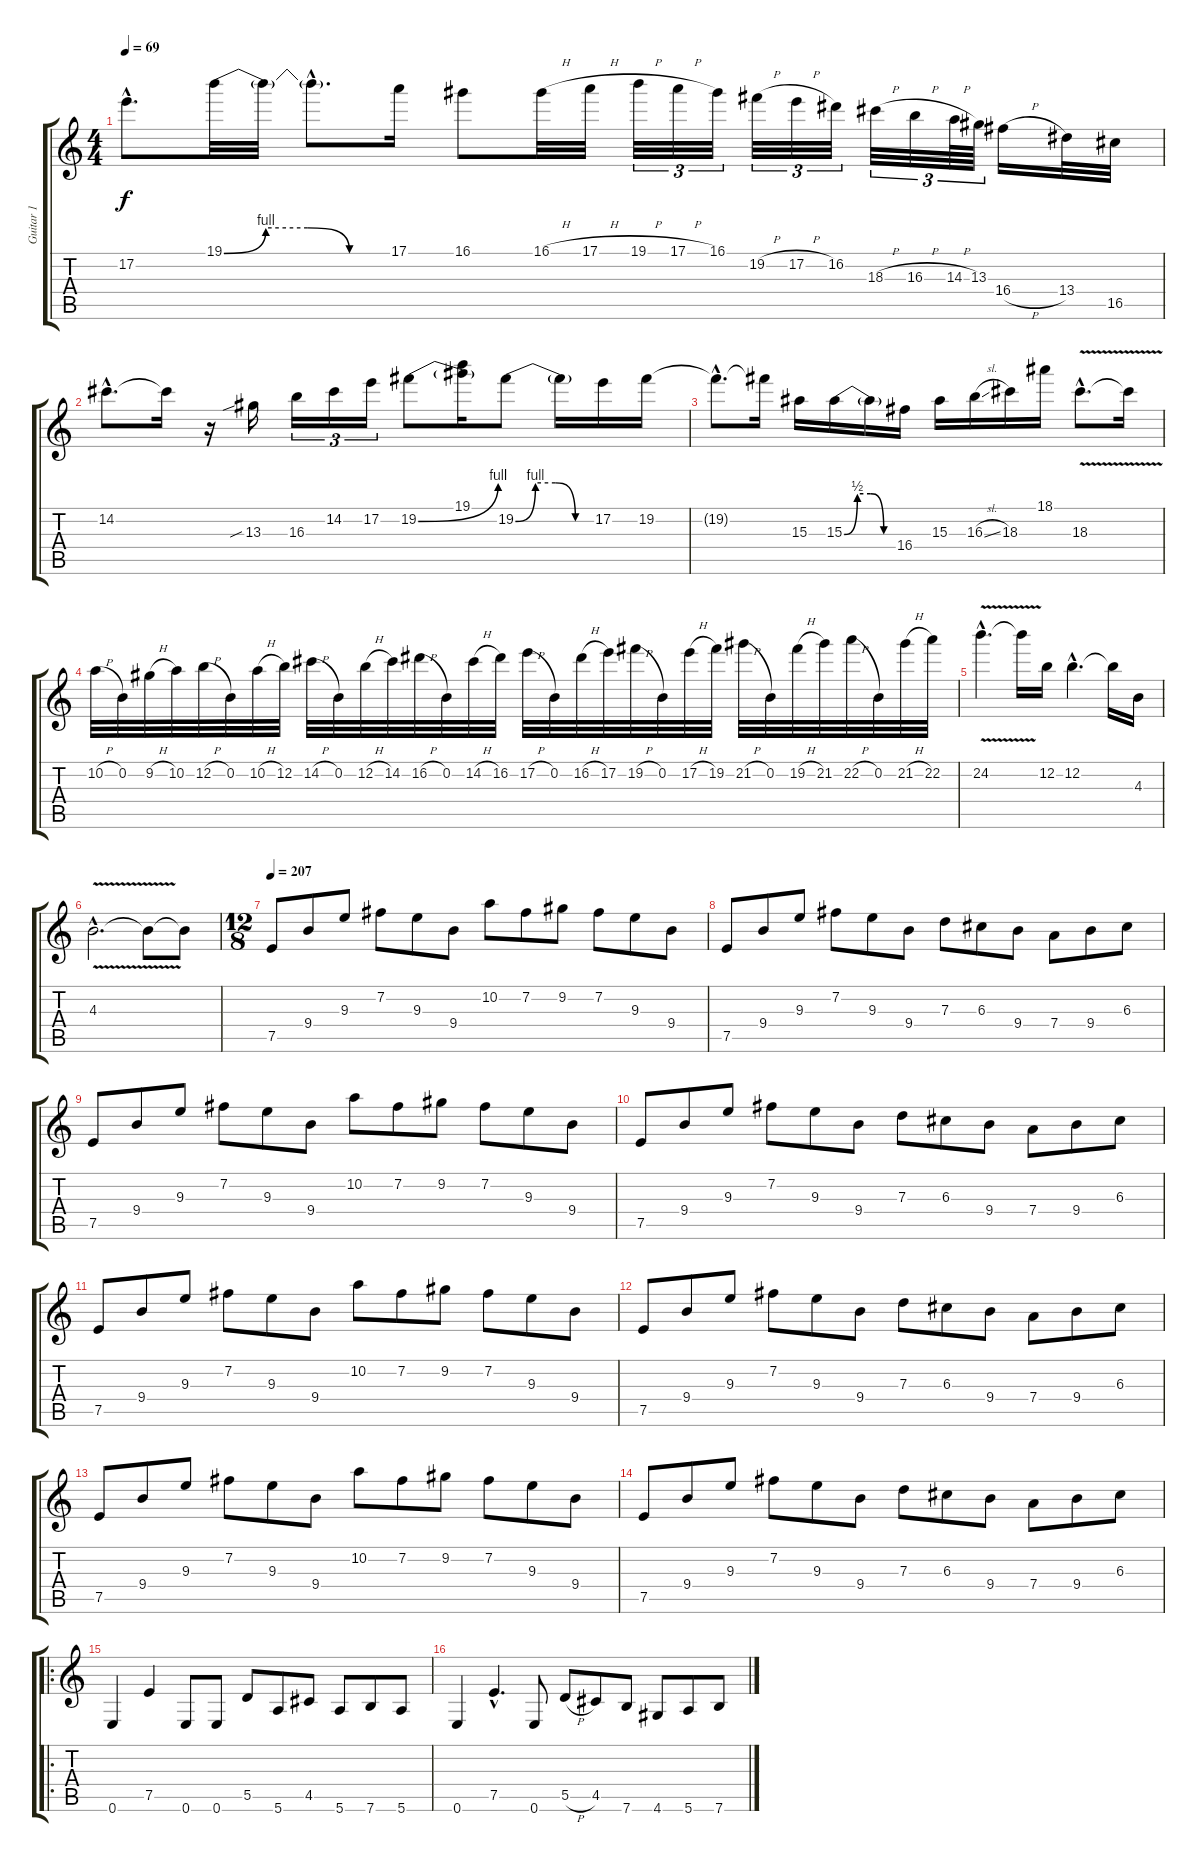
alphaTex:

\track ("Guitar 1" "Guitar 1") {instrument distortionguitar}
\staff {score tabs}
\tuning (E4 B3 G3 D3 A2 E2) {hide}
\ts (4 4)
\tempo 69
\clef g2
\ks c
17.2{hac}.8{d dy f} 19.1{be (custom 0 0 15 4 30 4 45 0 60 0)}.32 19.1{t}.32 19.1{hac t}.8{d} 17.1.16 16.1.8 16.1{h}.32 17.1{h}.32 19.1{h}.32{tu (3 2)} 17.1{h}.32{tu (3 2)} 16.1.32{tu (3 2)} 19.2{h}.32{tu (3 2)} 17.2{h}.32{tu (3 2)} 16.2.32{tu (3 2)} 18.3{h}.32{tu (3 2)} 16.3{h}.32{tu (3 2)} 14.3{h}.64{tu (3 2)} 13.3.64{tu (3 2)} 16.4{h}.16 13.4.32 16.5.32 |
14.2{hac}.8{d} 14.2{t}.16 r.16 13.3{sib}.16 16.3.16{tu (3 2)} 14.2.16{tu (3 2)} 17.2.16{tu (3 2)} 19.2{be (bend 0 0 60 4)}.8 (19.1 19.2{t}).16 19.2{be (custom 0 0 15 4 30 4 45 0 60 0)}.8 19.2{t}.16 17.2.16 19.2.16 |
19.2{hac t}.8{d} 19.2{t}.16 15.3.16 15.3{be (custom 0 0 15 2 30 2 45 0 60 0)}.16 15.3{t}.16 16.4.16 15.3.16 16.3{sl}.16 18.3.16 18.1.16 18.3{v hac}.8{d} 18.3{t}.16 |
10.2{h}.32 0.2.32 9.2{h}.32 10.2.32 12.2{h}.32 0.2.32 10.2{h}.32 12.2.32 14.2{h}.32 0.2.32 12.2{h}.32 14.2.32 16.2{h}.32 0.2.32 14.2{h}.32 16.2.32 17.2{h}.32 0.2.32 16.2{h}.32 17.2.32 19.2{h}.32 0.2.32 17.2{h}.32 19.2.32 21.2{h}.32 0.2.32 19.2{h}.32 21.2.32 22.2{h}.32 0.2.32 21.2{h}.32 22.2.32 |
24.2{v hac}.4{d} 24.2{t}.16 12.2.16 12.2{hac}.4{d} 12.2{t}.16 4.3.16 |
4.3{v hac}.2{d} 4.3{t}.8 4.3{t}.8 |
\ts (12 8)
\tempo 207
7.5.8{volume 11} 9.4.8 9.3.8 7.2.8 9.3.8 9.4.8 10.2.8 7.2.8 9.2.8 7.2.8 9.3.8 9.4.8 |
7.5.8 9.4.8 9.3.8 7.2.8 9.3.8 9.4.8 7.3.8 6.3.8 9.4.8 7.4.8 9.4.8 6.3.8 |
7.5.8 9.4.8 9.3.8 7.2.8 9.3.8 9.4.8 10.2.8 7.2.8 9.2.8 7.2.8 9.3.8 9.4.8 |
7.5.8 9.4.8 9.3.8 7.2.8 9.3.8 9.4.8 7.3.8 6.3.8 9.4.8 7.4.8 9.4.8 6.3.8 |
7.5.8 9.4.8 9.3.8 7.2.8 9.3.8 9.4.8 10.2.8 7.2.8 9.2.8 7.2.8 9.3.8 9.4.8 |
7.5.8 9.4.8 9.3.8 7.2.8 9.3.8 9.4.8 7.3.8 6.3.8 9.4.8 7.4.8 9.4.8 6.3.8 |
7.5.8 9.4.8 9.3.8 7.2.8 9.3.8 9.4.8 10.2.8 7.2.8 9.2.8 7.2.8 9.3.8 9.4.8 |
7.5.8 9.4.8 9.3.8 7.2.8 9.3.8 9.4.8 7.3.8 6.3.8 9.4.8 7.4.8 9.4.8 6.3.8 |
\ro
0.6.4 7.5.4 0.6.8 0.6.8 5.5.8 5.6.8 4.5.8 5.6.8 7.6.8 5.6.8 |
0.6.4 7.5{hac}.4{d} 0.6.8 5.5{h}.8 4.5.8 7.6.8 4.6.8 5.6.8 7.6.8
